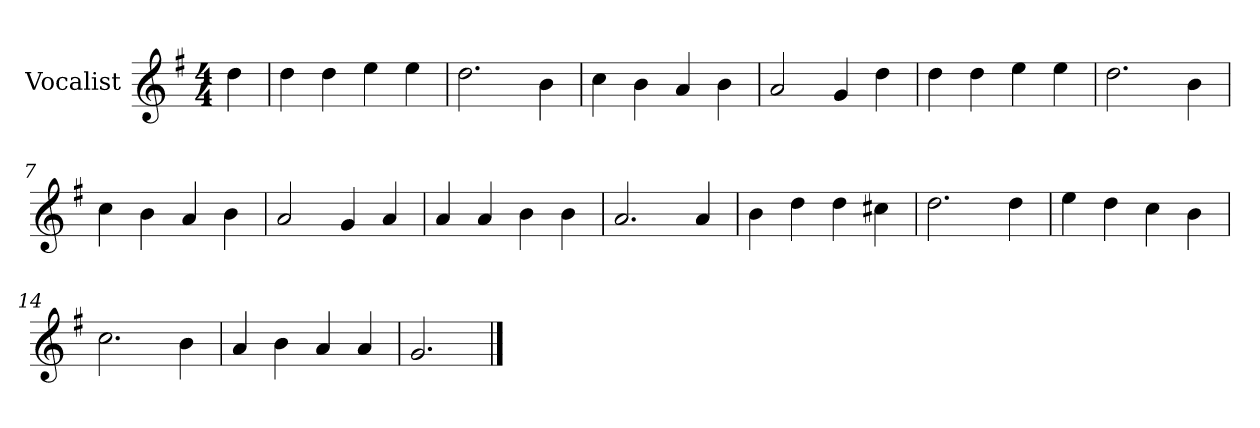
**kern
*part1
*staff1
*I"Vocalist
*k[f#]
*G:
*M4/4
=
4dd
=1
4dd
4dd
4ee
4ee
=2
2.dd
4b
=3
4cc
4b
4a
4b
=4
2a
4g
4dd
=5
4dd
4dd
4ee
4ee
=6
2.dd
4b
=7
4cc
4b
4a
4b
=8
2a
4g
4a
=9
4a
4a
4b
4b
=10
2.a
4a
=11
4b
4dd
4dd
4cc#X
=12
2.dd
4dd
=13
4ee
4dd
4cc
4b
=14
2.cc
4b
=15
4a
4b
4a
4a
=16
2.g
==
*-
